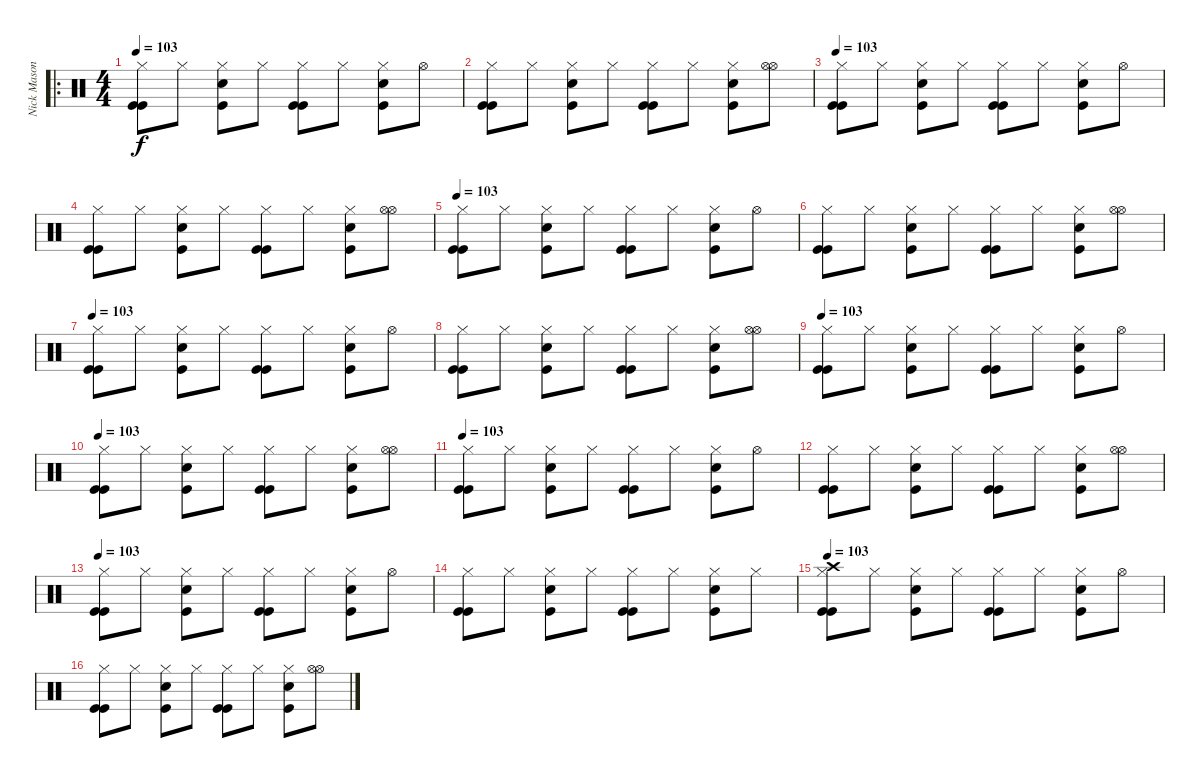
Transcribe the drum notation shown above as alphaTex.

\track ("Nick Mason" "Nick Mason") {instrument percussion}
\staff {score}
\articulation defaults
\ro
\ts (4 4)
\tempo 103
\clef neutral
\ks c
("Hi-Hat (closed)" "Kick (hit)" "Kick (hit)").8{dy f} "Hi-Hat (closed)".8 ("Hi-Hat (closed)" "Kick (hit)" "Snare (hit) 2").8 "Hi-Hat (closed)".8 ("Hi-Hat (closed)" "Kick (hit)" "Kick (hit)").8 "Hi-Hat (closed)".8 ("Hi-Hat (closed)" "Kick (hit)" "Snare (hit) 2").8 "Hi-Hat (open)".8 |
("Hi-Hat (closed)" "Kick (hit)" "Kick (hit)").8 "Hi-Hat (closed)".8 ("Hi-Hat (closed)" "Kick (hit)" "Snare (hit) 2").8 "Hi-Hat (closed)".8 ("Hi-Hat (closed)" "Kick (hit)" "Kick (hit)").8 "Hi-Hat (closed)".8 ("Hi-Hat (closed)" "Kick (hit)" "Snare (hit) 2").8 ("Hi-Hat (open)" "Hi-Hat (open)").8 |
\tempo 103
("Hi-Hat (closed)" "Kick (hit)" "Kick (hit)").8 "Hi-Hat (closed)".8 ("Hi-Hat (closed)" "Kick (hit)" "Snare (hit) 2").8 "Hi-Hat (closed)".8 ("Hi-Hat (closed)" "Kick (hit)" "Kick (hit)").8 "Hi-Hat (closed)".8 ("Hi-Hat (closed)" "Kick (hit)" "Snare (hit) 2").8 "Hi-Hat (open)".8 |
("Hi-Hat (closed)" "Kick (hit)" "Kick (hit)").8 "Hi-Hat (closed)".8 ("Hi-Hat (closed)" "Kick (hit)" "Snare (hit) 2").8 "Hi-Hat (closed)".8 ("Hi-Hat (closed)" "Kick (hit)" "Kick (hit)").8 "Hi-Hat (closed)".8 ("Hi-Hat (closed)" "Kick (hit)" "Snare (hit) 2").8 ("Hi-Hat (open)" "Hi-Hat (open)").8 |
\tempo 103
("Hi-Hat (closed)" "Kick (hit)" "Kick (hit)").8 "Hi-Hat (closed)".8 ("Hi-Hat (closed)" "Kick (hit)" "Snare (hit) 2").8 "Hi-Hat (closed)".8 ("Hi-Hat (closed)" "Kick (hit)" "Kick (hit)").8 "Hi-Hat (closed)".8 ("Hi-Hat (closed)" "Kick (hit)" "Snare (hit) 2").8 "Hi-Hat (open)".8 |
("Hi-Hat (closed)" "Kick (hit)" "Kick (hit)").8 "Hi-Hat (closed)".8 ("Hi-Hat (closed)" "Kick (hit)" "Snare (hit) 2").8 "Hi-Hat (closed)".8 ("Hi-Hat (closed)" "Kick (hit)" "Kick (hit)").8 "Hi-Hat (closed)".8 ("Hi-Hat (closed)" "Kick (hit)" "Snare (hit) 2").8 ("Hi-Hat (open)" "Hi-Hat (open)").8 |
\tempo 103
("Hi-Hat (closed)" "Kick (hit)" "Kick (hit)").8 "Hi-Hat (closed)".8 ("Hi-Hat (closed)" "Kick (hit)" "Snare (hit) 2").8 "Hi-Hat (closed)".8 ("Hi-Hat (closed)" "Kick (hit)" "Kick (hit)").8 "Hi-Hat (closed)".8 ("Hi-Hat (closed)" "Kick (hit)" "Snare (hit) 2").8 "Hi-Hat (open)".8 |
("Hi-Hat (closed)" "Kick (hit)" "Kick (hit)").8 "Hi-Hat (closed)".8 ("Hi-Hat (closed)" "Kick (hit)" "Snare (hit) 2").8 "Hi-Hat (closed)".8 ("Hi-Hat (closed)" "Kick (hit)" "Kick (hit)").8 "Hi-Hat (closed)".8 ("Hi-Hat (closed)" "Kick (hit)" "Snare (hit) 2").8 ("Hi-Hat (open)" "Hi-Hat (open)").8 |
\tempo 103
("Hi-Hat (closed)" "Kick (hit)" "Kick (hit)").8 "Hi-Hat (closed)".8 ("Hi-Hat (closed)" "Kick (hit)" "Snare (hit) 2").8 "Hi-Hat (closed)".8 ("Hi-Hat (closed)" "Kick (hit)" "Kick (hit)").8 "Hi-Hat (closed)".8 ("Hi-Hat (closed)" "Kick (hit)" "Snare (hit) 2").8 "Hi-Hat (open)".8 |
\tempo 103
("Hi-Hat (closed)" "Kick (hit)" "Kick (hit)").8 "Hi-Hat (closed)".8 ("Hi-Hat (closed)" "Kick (hit)" "Snare (hit) 2").8 "Hi-Hat (closed)".8 ("Hi-Hat (closed)" "Kick (hit)" "Kick (hit)").8 "Hi-Hat (closed)".8 ("Hi-Hat (closed)" "Kick (hit)" "Snare (hit) 2").8 ("Hi-Hat (open)" "Hi-Hat (open)").8 |
\tempo 103
("Hi-Hat (closed)" "Kick (hit)" "Kick (hit)").8 "Hi-Hat (closed)".8 ("Hi-Hat (closed)" "Kick (hit)" "Snare (hit) 2").8 "Hi-Hat (closed)".8 ("Hi-Hat (closed)" "Kick (hit)" "Kick (hit)").8 "Hi-Hat (closed)".8 ("Hi-Hat (closed)" "Kick (hit)" "Snare (hit) 2").8 "Hi-Hat (open)".8 |
("Hi-Hat (closed)" "Kick (hit)" "Kick (hit)").8 "Hi-Hat (closed)".8 ("Hi-Hat (closed)" "Kick (hit)" "Snare (hit) 2").8 "Hi-Hat (closed)".8 ("Hi-Hat (closed)" "Kick (hit)" "Kick (hit)").8 "Hi-Hat (closed)".8 ("Hi-Hat (closed)" "Kick (hit)" "Snare (hit) 2").8 ("Hi-Hat (open)" "Hi-Hat (open)").8 |
\tempo 103
("Hi-Hat (closed)" "Kick (hit)" "Kick (hit)").8 "Hi-Hat (closed)".8 ("Hi-Hat (closed)" "Kick (hit)" "Snare (hit) 2").8 "Hi-Hat (closed)".8 ("Hi-Hat (closed)" "Kick (hit)" "Kick (hit)").8 "Hi-Hat (closed)".8 ("Hi-Hat (closed)" "Kick (hit)" "Snare (hit) 2").8 "Hi-Hat (open)".8 |
("Hi-Hat (closed)" "Kick (hit)" "Kick (hit)").8 "Hi-Hat (closed)".8 ("Hi-Hat (closed)" "Kick (hit)" "Snare (hit) 2").8 "Hi-Hat (closed)".8 ("Hi-Hat (closed)" "Kick (hit)" "Kick (hit)").8 "Hi-Hat (closed)".8 ("Hi-Hat (closed)" "Kick (hit)" "Snare (hit) 2").8 "Hi-Hat (closed)".8 |
\tempo 103
("Hi-Hat (closed)" "Kick (hit)" "Kick (hit)" "Crash high (hit)").8 "Hi-Hat (closed)".8 ("Hi-Hat (closed)" "Kick (hit)" "Snare (hit) 2").8 "Hi-Hat (closed)".8 ("Hi-Hat (closed)" "Kick (hit)" "Kick (hit)").8 "Hi-Hat (closed)".8 ("Hi-Hat (closed)" "Kick (hit)" "Snare (hit) 2").8 "Hi-Hat (open)".8 |
("Hi-Hat (closed)" "Kick (hit)" "Kick (hit)").8 "Hi-Hat (closed)".8 ("Hi-Hat (closed)" "Kick (hit)" "Snare (hit) 2").8 "Hi-Hat (closed)".8 ("Hi-Hat (closed)" "Kick (hit)" "Kick (hit)").8 "Hi-Hat (closed)".8 ("Hi-Hat (closed)" "Kick (hit)" "Snare (hit) 2").8 ("Hi-Hat (open)" "Hi-Hat (open)").8
